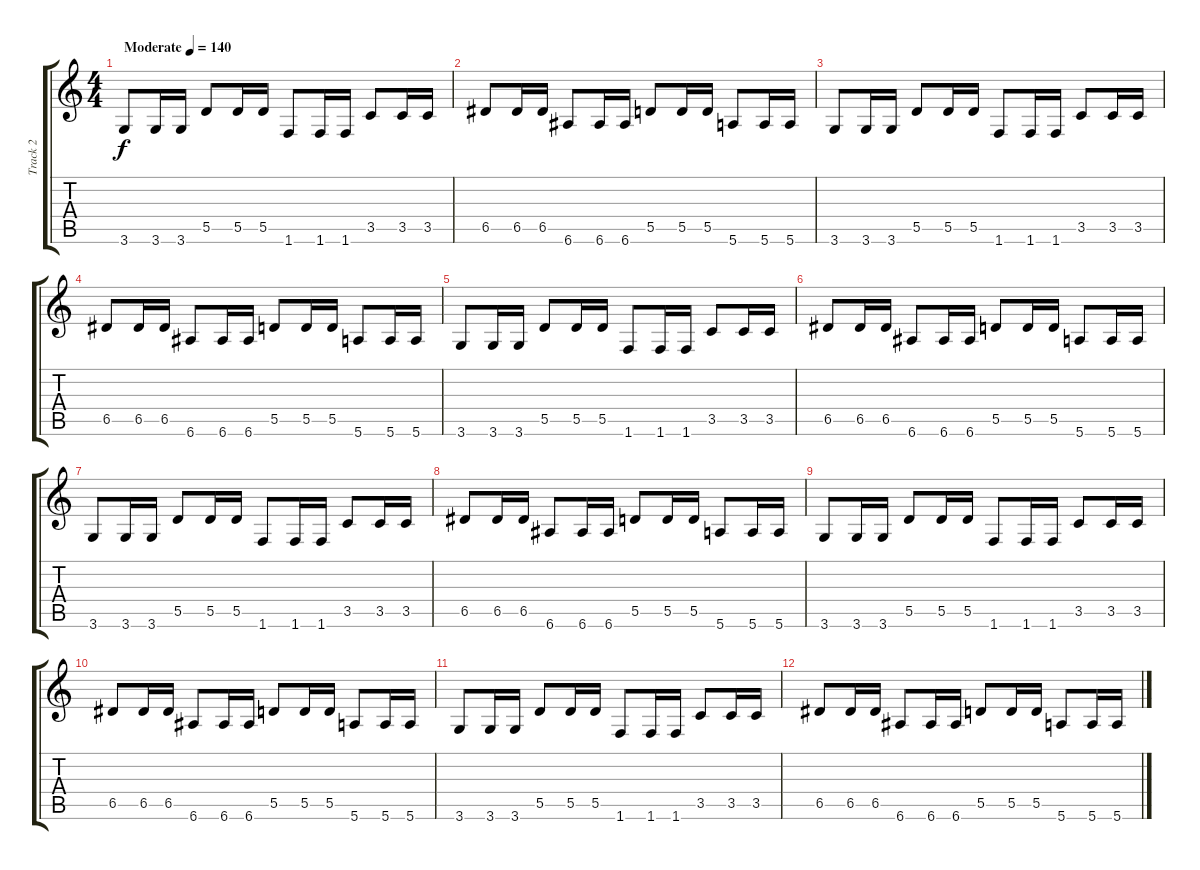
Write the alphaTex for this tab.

\track ("Track 2" "Track 2") {instrument synthbass1}
\staff {score tabs}
\tuning (E4 B3 G3 D3 A2 E2) {hide}
\ts (4 4)
\tempo (140 "Moderate")
\clef g2
\ks c
3.6.8{dy f instrument synthbass1} 3.6.16 3.6.16 5.5.8 5.5.16 5.5.16 1.6.8 1.6.16 1.6.16 3.5.8 3.5.16 3.5.16 |
6.5.8 6.5.16 6.5.16 6.6.8 6.6.16 6.6.16 5.5.8 5.5.16 5.5.16 5.6.8 5.6.16 5.6.16 |
3.6.8 3.6.16 3.6.16 5.5.8 5.5.16 5.5.16 1.6.8 1.6.16 1.6.16 3.5.8 3.5.16 3.5.16 |
6.5.8 6.5.16 6.5.16 6.6.8 6.6.16 6.6.16 5.5.8 5.5.16 5.5.16 5.6.8 5.6.16 5.6.16 |
3.6.8 3.6.16 3.6.16 5.5.8 5.5.16 5.5.16 1.6.8 1.6.16 1.6.16 3.5.8 3.5.16 3.5.16 |
6.5.8 6.5.16 6.5.16 6.6.8 6.6.16 6.6.16 5.5.8 5.5.16 5.5.16 5.6.8 5.6.16 5.6.16 |
3.6.8 3.6.16 3.6.16 5.5.8 5.5.16 5.5.16 1.6.8 1.6.16 1.6.16 3.5.8 3.5.16 3.5.16 |
6.5.8 6.5.16 6.5.16 6.6.8 6.6.16 6.6.16 5.5.8 5.5.16 5.5.16 5.6.8 5.6.16 5.6.16 |
3.6.8 3.6.16 3.6.16 5.5.8 5.5.16 5.5.16 1.6.8 1.6.16 1.6.16 3.5.8 3.5.16 3.5.16 |
6.5.8 6.5.16 6.5.16 6.6.8 6.6.16 6.6.16 5.5.8 5.5.16 5.5.16 5.6.8 5.6.16 5.6.16 |
3.6.8 3.6.16 3.6.16 5.5.8 5.5.16 5.5.16 1.6.8 1.6.16 1.6.16 3.5.8 3.5.16 3.5.16 |
6.5.8 6.5.16 6.5.16 6.6.8 6.6.16 6.6.16 5.5.8 5.5.16 5.5.16 5.6.8 5.6.16 5.6.16
